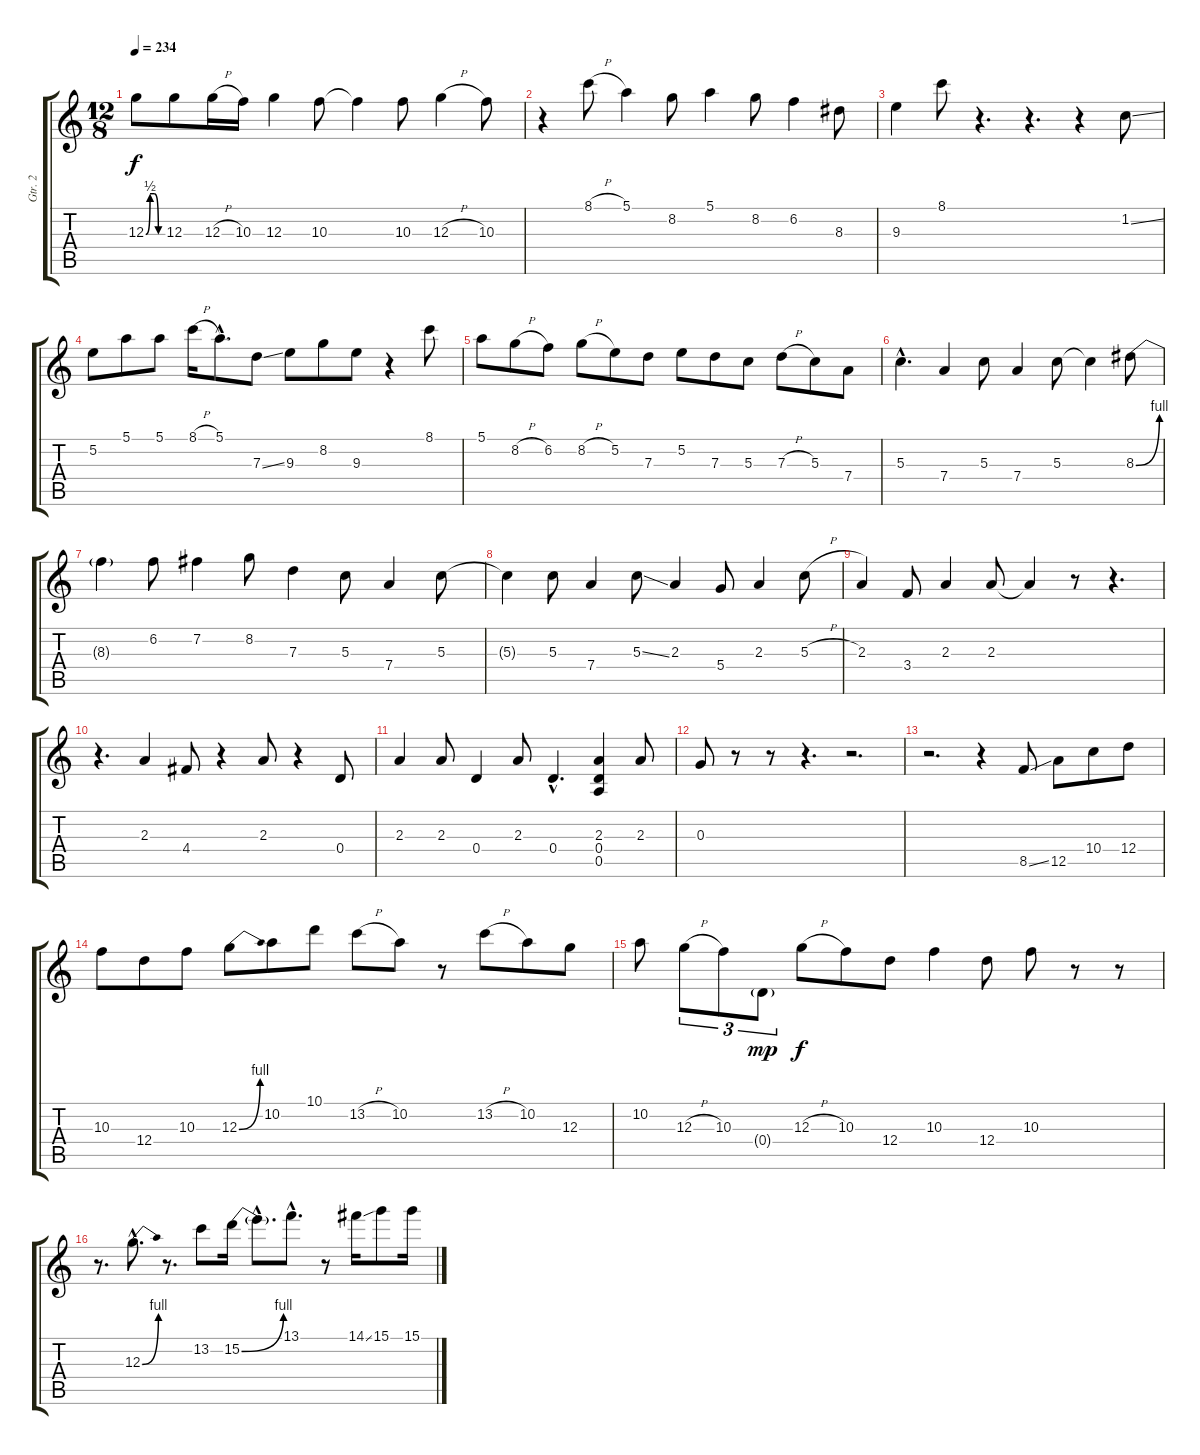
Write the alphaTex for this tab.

\track ("Gtr. 2" "Gtr. 2") {instrument distortionguitar}
\staff {score tabs}
\tuning (E4 B3 G3 D3 A2 E2) {hide}
\ts (12 8)
\tempo 234
\clef g2
\ks c
12.3{be (custom 0 0 15 2 30 2 45 0 60 0)}.8{dy f} 12.3.8 12.3{h}.16 10.3.16 12.3.4 10.3.8 10.3{t}.4 10.3.8 12.3{h}.4 10.3.8 |
r.4 8.1{h}.8 5.1.4 8.2.8 5.1.4 8.2.8 6.2.4 8.3.8 |
9.3.4 8.1.8 r.4{d} r.4{d} r.4 1.2{ss}.8 |
5.2.8 5.1.8 5.1.8 8.1{h}.16 5.1{hac}.8{d} 7.3{ss}.8 9.3.8 8.2.8 9.3.8 r.4 8.1.8 |
5.1.8 8.2{h}.8 6.2.8 8.2{h}.8 5.2.8 7.3.8 5.2.8 7.3.8 5.3.8 7.3{h}.8 5.3.8 7.4.8 |
5.3{hac}.4{d} 7.4.4 5.3.8 7.4.4 5.3.8 5.3{t}.4 8.3{be (bend 0 0 60 4)}.8 |
8.3{t}.4 6.2.8 7.2.4 8.2.8 7.3.4 5.3.8 7.4.4 5.3.8 |
5.3{t}.4 5.3.8 7.4.4 5.3{ss}.8 2.3.4 5.4.8 2.3.4 5.3{h}.8 |
2.3.4 3.4.8 2.3.4 2.3.8 2.3{t}.4 r.8 r.4{d} |
r.4{d} 2.3.4 4.4.8 r.4 2.3.8 r.4 0.4.8 |
2.3.4 2.3.8 0.4.4 2.3.8 0.4{hac}.4{d} (2.3 0.4 0.5).4 2.3.8 |
0.3.8 r.8 r.8 r.4{d} r.2{d} |
r.2{d} r.4 8.5{ss}.8 12.5.8 10.4.8 12.4.8 |
10.3.8 12.4.8 10.3.8 12.3{be (bend 0 0 60 4)}.8 10.2.8 10.1.8 13.2{h}.8 10.2.8 r.8 13.2{h}.8 10.2.8 12.3.8 |
10.2.8 12.3{h}.8{tu (3 2)} 10.3.8{tu (3 2)} 0.4{g}.8{tu (3 2) dy mp} 12.3{h}.8{dy f} 10.3.8 12.4.8 10.3.4 12.4.8 10.3.8 r.8 r.8 |
r.8{d} 12.3{be (bend 0 0 60 4) hac}.8{d} r.8{d} 13.2.8 15.2{be (bend 0 0 60 4)}.16 15.2{hac t}.8{d} 13.1{hac}.8{d} r.8 14.1{ss}.16 15.1.8 15.1.16
